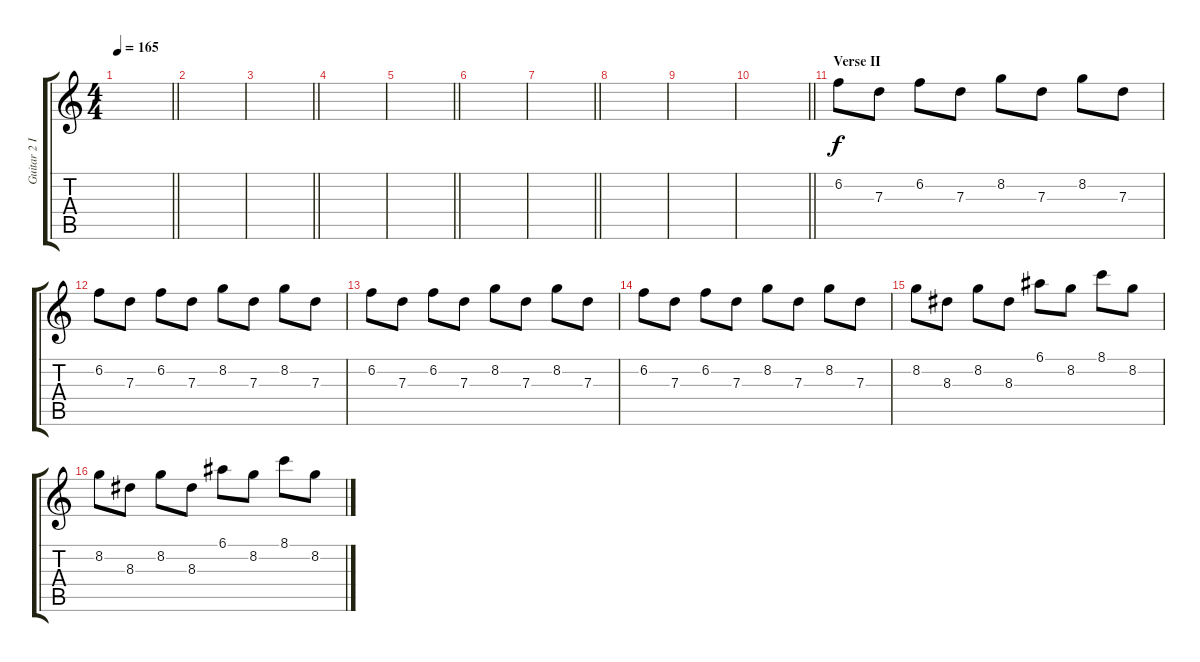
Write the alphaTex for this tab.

\track ("Guitar 2 Improvisation" "Guitar 2 I") {instrument acousticguitarsteel}
\staff {score tabs}
\tuning (E4 B3 G3 D3 A2 E2) {hide}
\ts (4 4)
\tempo 165
\clef g2
\barLineRight lightlight
\ks c
|
|
\barLineRight lightlight
|
|
\barLineRight lightlight
|
|
\barLineRight lightlight
|
|
|
\barLineRight lightlight
|
\section ("" "Verse II")
6.2.8 7.3.8 6.2.8 7.3.8 8.2.8 7.3.8 8.2.8 7.3.8 |
6.2.8 7.3.8 6.2.8 7.3.8 8.2.8 7.3.8 8.2.8 7.3.8 |
6.2.8 7.3.8 6.2.8 7.3.8 8.2.8 7.3.8 8.2.8 7.3.8 |
6.2.8 7.3.8 6.2.8 7.3.8 8.2.8 7.3.8 8.2.8 7.3.8 |
8.2.8 8.3.8 8.2.8 8.3.8 6.1.8 8.2.8 8.1.8 8.2.8 |
8.2.8 8.3.8 8.2.8 8.3.8 6.1.8 8.2.8 8.1.8 8.2.8
